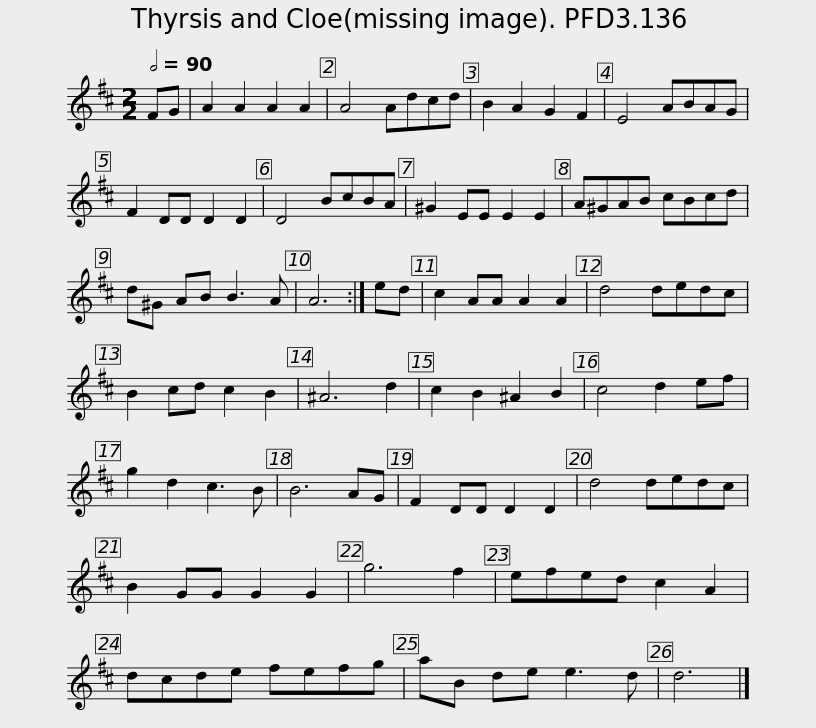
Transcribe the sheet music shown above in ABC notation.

X:1
L:1/8
Q:1/2=90
M:2/2
I:linebreak $
K:D
V:1 treble
V:1
 FG | A2 A2 A2 A2 | A4 Adcd | B2 A2 G2 F2 | E4 ABAG | %5
 F2 DD D2 D2 | D4 BcBA | ^G2 EE E2 E2 |$ A^GAB cBcd | d^G AB B3 A | %10
 A6 :| ed | c2 AA A2 A2 | d4 dedc | B2 cd c2 B2 | %15
 ^A6 d2 |$ c2 B2 ^A2 B2 | c4 d2 ef | g2 d2 c3 B | B6 AG | %20
 F2 DD D2 D2 | d4 dedc | B2 GG G2 G2 | g6 f2 | efed c2 A2 |$ %25
 dcde fefg | aB de e3 d | d6 |] %28
